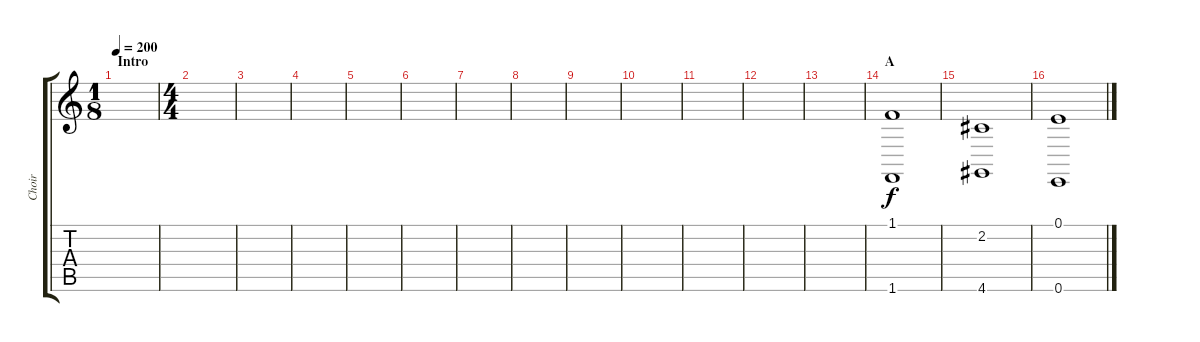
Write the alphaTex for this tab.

\track ("Choir" "Choir") {instrument choiraahs}
\staff {score tabs}
\tuning (E4 B3 G3 D3 A2 E2) {hide}
\ts (1 8)
\section ("" "Intro")
\tempo 200
\clef g2
\ks c
|
\ts (4 4)
|
|
|
|
|
|
|
|
|
|
|
|
\section ("" "A")
(1.1 1.6).1 |
(2.2 4.6).1 |
(0.1 0.6).1
